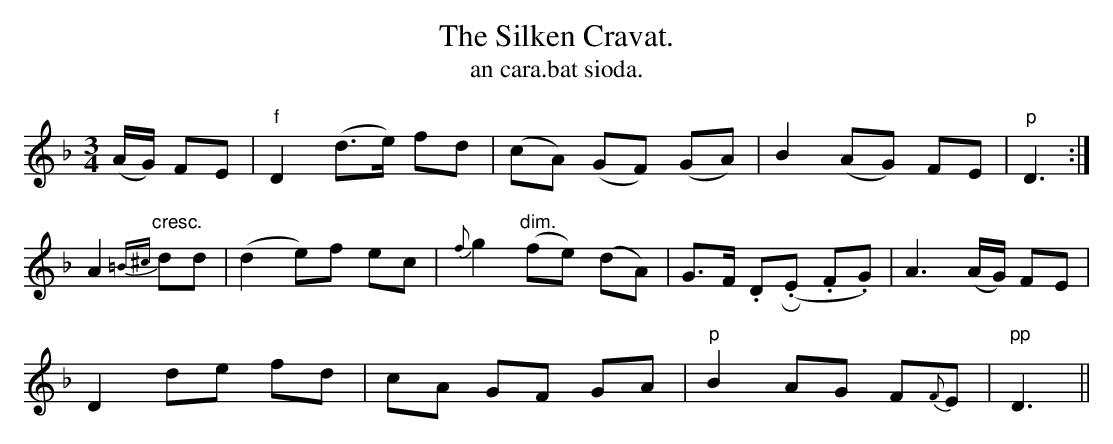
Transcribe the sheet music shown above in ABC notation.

X:1
T: Silken Cravat., The
T: an cara.bat sioda.
M: 3/4
L: 1/8
K: Dm
(A/G/) FE|"f"D2 (d>e) fd|(cA) (GF) (GA)|B2 (AG) FE|"p"D3:|
A2 "cresc."{=B^c}dd|(d2 e)f ec|{f}g2 "dim."(fe) (dA)|G>F .DR(.E .F.G)|A3 (A/G/) FE|
D2 de fd|cA GF GA|"p"B2 AG F{F}E|"pp"D3||
